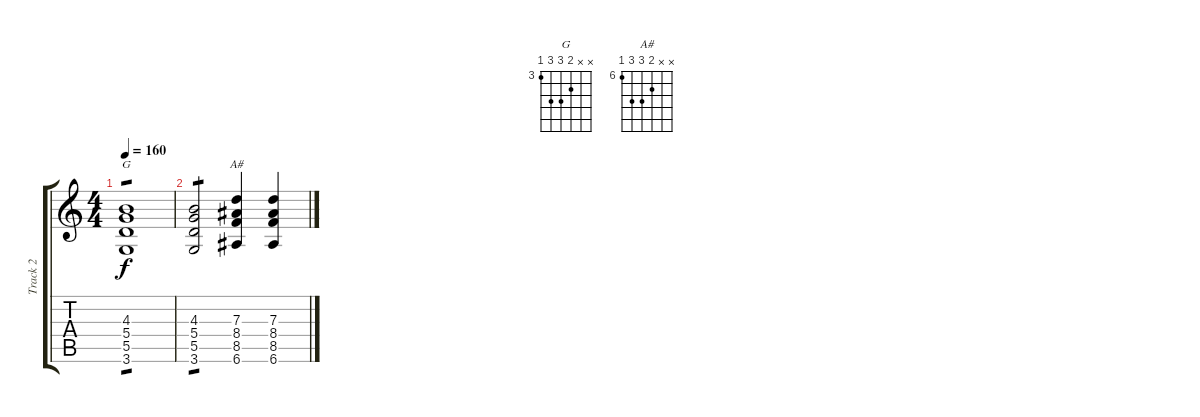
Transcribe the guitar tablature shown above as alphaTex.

\track ("Track 2" "Track 2") {instrument electricguitarclean}
\staff {score tabs}
\tuning (E4 B3 G3 D3 A2 E2) {hide}
\chord ("G" x x 4 5 5 3) {firstfret 3}
\chord ("A#" x x 7 8 8 6) {firstfret 6}
\ts (4 4)
\tempo 160
\clef g2
\ks c
(4.3 5.4 5.5 3.6).1{ch "G" tp 1 dy f} |
(4.3 5.4 5.5 3.6).2{tp 1} (7.3 8.4 8.5 6.6).4{ch "A#"} (7.3 8.4 8.5 6.6).4
